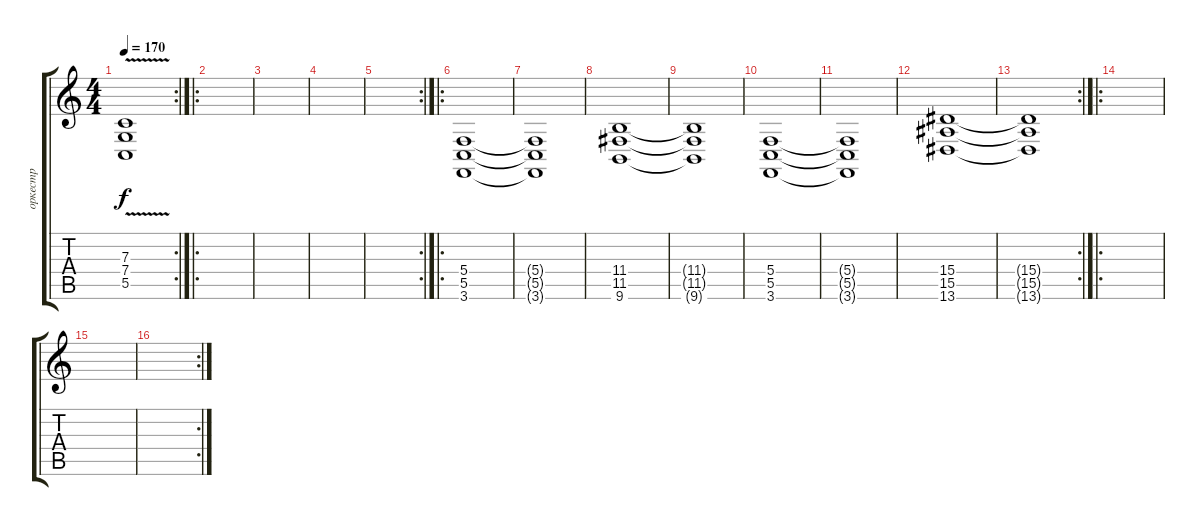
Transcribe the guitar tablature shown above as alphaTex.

\track ("оркестр" "оркестр") {instrument stringensemble1}
\staff {score tabs}
\tuning (D4 A3 F3 C3 G2 D2) {hide}
\rc 2
\ts (4 4)
\tempo 170
\clef g2
\ks c
(7.3{v} 7.4{v} 5.5{v}).1{dy f} |
\ro
|
|
|
\rc 2
|
\ro
(5.4 5.5 3.6).1 |
(5.4{t} 5.5{t} 3.6{t}).1 |
(11.4 11.5 9.6).1 |
(11.4{t} 11.5{t} 9.6{t}).1 |
(5.4 5.5 3.6).1 |
(5.4{t} 5.5{t} 3.6{t}).1 |
(15.4 15.5 13.6).1 |
\rc 2
(15.4{t} 15.5{t} 13.6{t}).1 |
\ro
|
|
\rc 2
